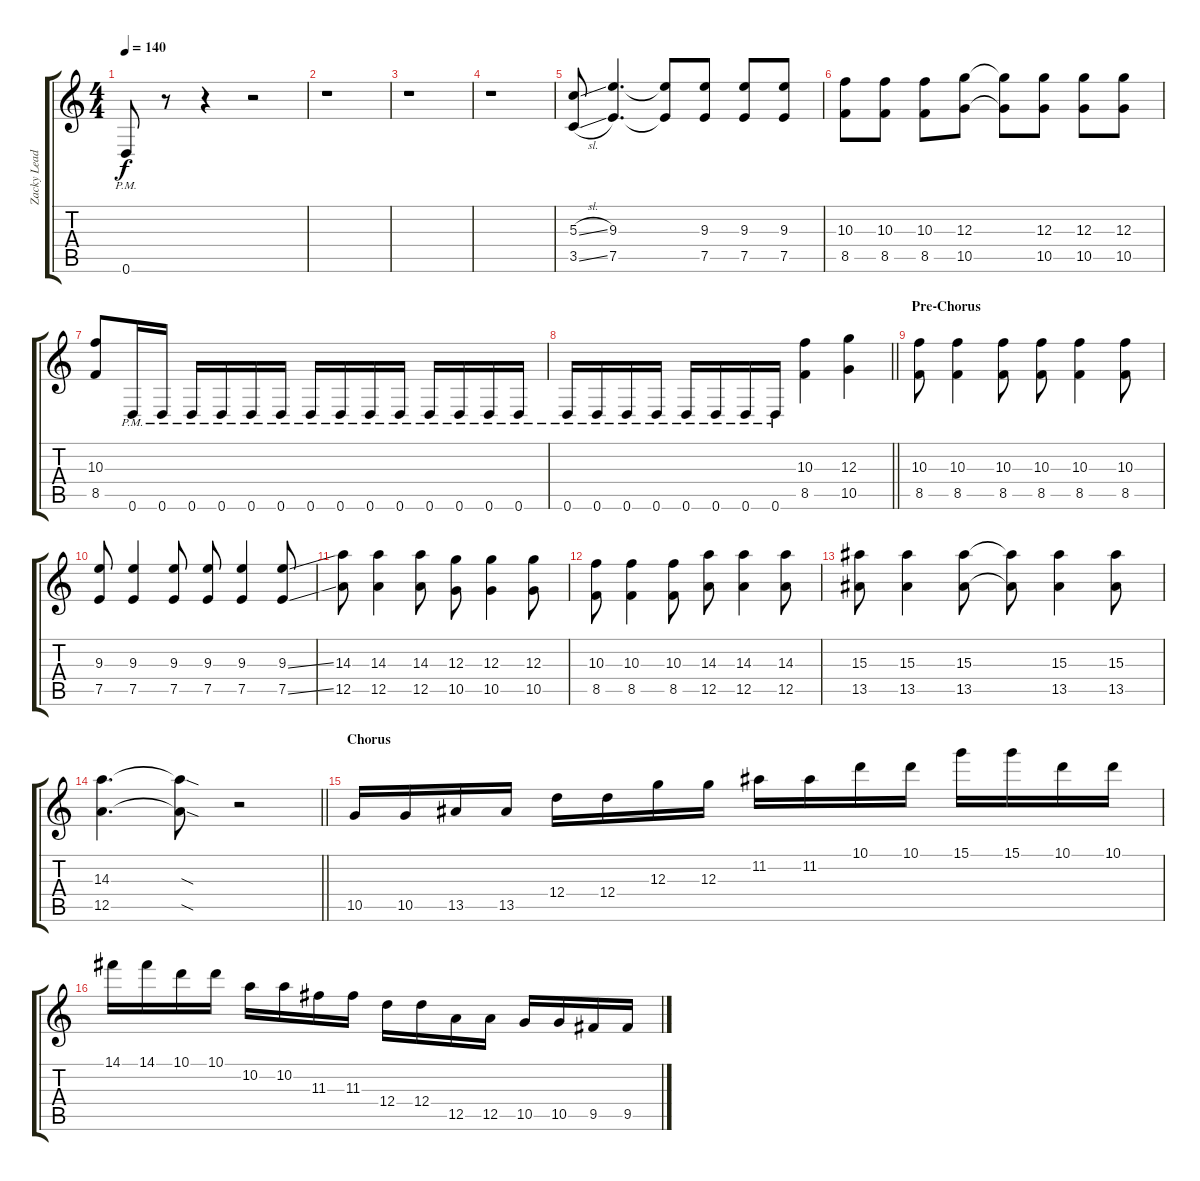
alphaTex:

\track ("Zacky Lead 2" "Zacky Lead") {instrument overdrivenguitar}
\staff {score tabs}
\tuning (E4 B3 G3 D3 A2 D2) {hide}
\ts (4 4)
\tempo 140
\clef g2
\ks c
0.6{pm}.8{dy f} r.8 r.4 r.2 |
r.1 |
r.1 |
r.1 |
(5.3{sl} 3.5{sl}).8 (9.3 7.5).4{d} (9.3{t} 7.5{t}).8 (9.3 7.5).8 (9.3 7.5).8 (9.3 7.5).8 |
(10.3 8.5).8 (10.3 8.5).8 (10.3 8.5).8 (12.3 10.5).8 (12.3{t} 10.5{t}).8 (12.3 10.5).8 (12.3 10.5).8 (12.3 10.5).8 |
(10.3 8.5).8 0.6{pm}.16 0.6{pm}.16 0.6{pm}.16 0.6{pm}.16 0.6{pm}.16 0.6{pm}.16 0.6{pm}.16 0.6{pm}.16 0.6{pm}.16 0.6{pm}.16 0.6{pm}.16 0.6{pm}.16 0.6{pm}.16 0.6{pm}.16 |
\barLineRight lightlight
0.6{pm}.16 0.6{pm}.16 0.6{pm}.16 0.6{pm}.16 0.6{pm}.16 0.6{pm}.16 0.6{pm}.16 0.6{pm}.16 (10.3 8.5).4 (12.3 10.5).4 |
\section ("" "Pre-Chorus")
(10.3 8.5).8 (10.3 8.5).4 (10.3 8.5).8 (10.3 8.5).8 (10.3 8.5).4 (10.3 8.5).8 |
(9.3 7.5).8 (9.3 7.5).4 (9.3 7.5).8 (9.3 7.5).8 (9.3 7.5).4 (9.3{ss} 7.5{ss}).8 |
(14.3 12.5).8 (14.3 12.5).4 (14.3 12.5).8 (12.3 10.5).8 (12.3 10.5).4 (12.3 10.5).8 |
(10.3 8.5).8 (10.3 8.5).4 (10.3 8.5).8 (14.3 12.5).8 (14.3 12.5).4 (14.3 12.5).8 |
(15.3 13.5).8 (15.3 13.5).4 (15.3 13.5).8 (15.3{t} 13.5{t}).8 (15.3 13.5).4 (15.3 13.5).8 |
\barLineRight lightlight
(14.3 12.5).4{d} (14.3{sod t} 12.5{sod t}).8 r.2 |
\section ("" "Chorus")
10.5.16 10.5.16 13.5.16 13.5.16 12.4.16 12.4.16 12.3.16 12.3.16 11.2.16 11.2.16 10.1.16 10.1.16 15.1.16 15.1.16 10.1.16 10.1.16 |
14.1.16 14.1.16 10.1.16 10.1.16 10.2.16 10.2.16 11.3.16 11.3.16 12.4.16 12.4.16 12.5.16 12.5.16 10.5.16 10.5.16 9.5.16 9.5.16
